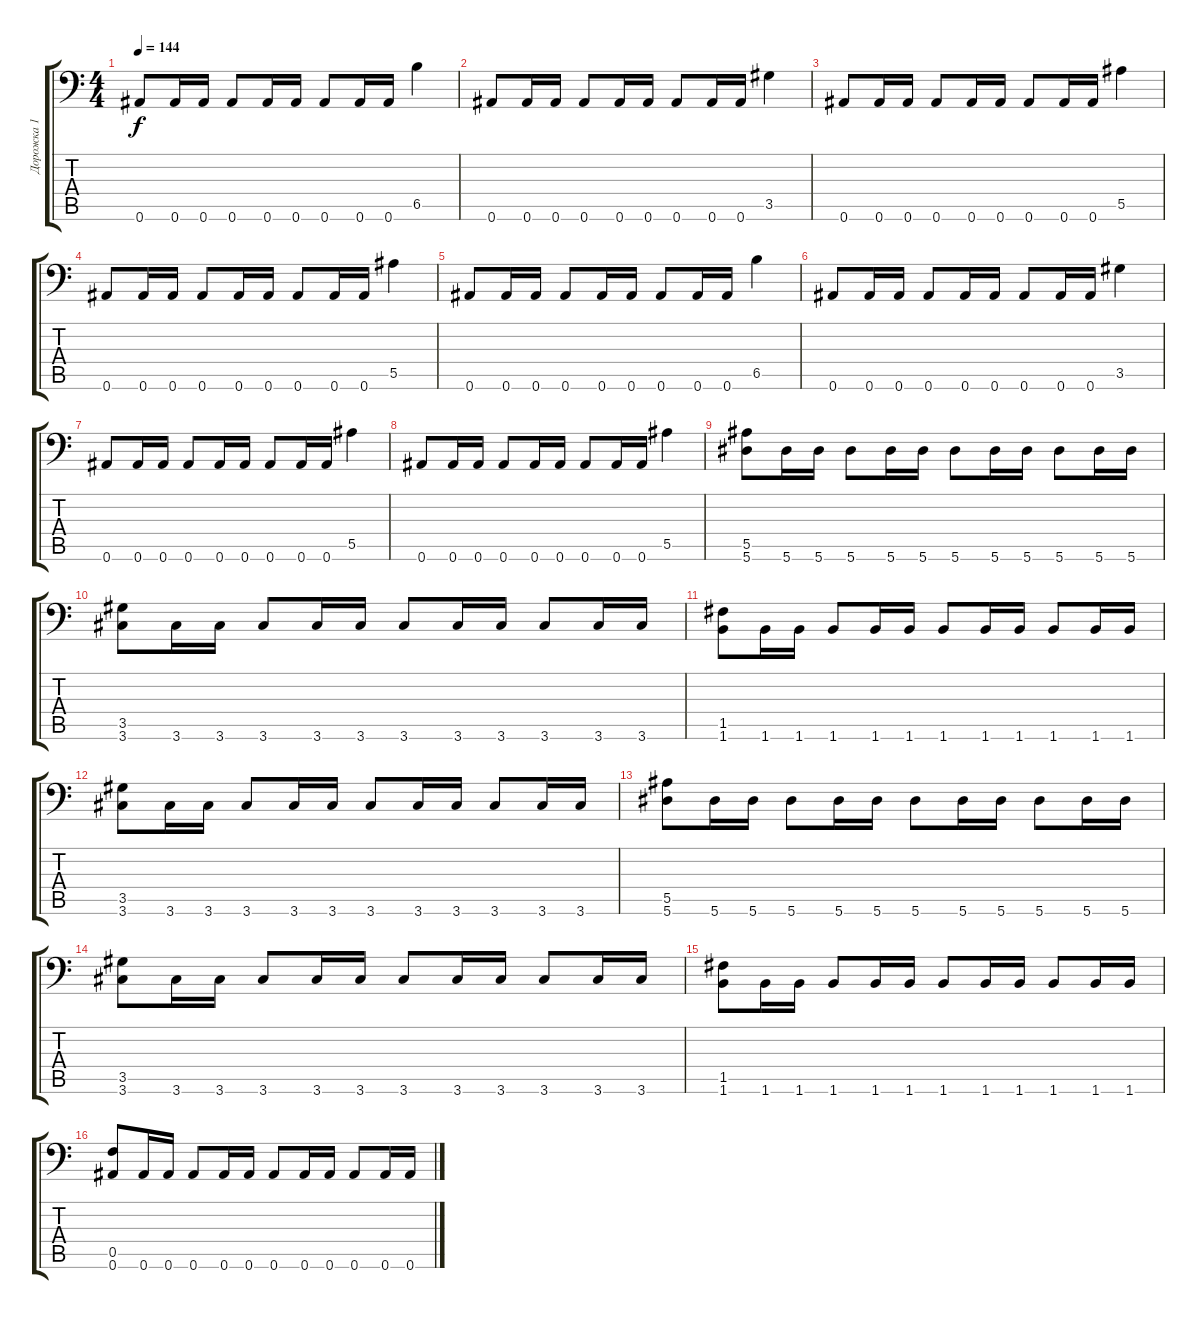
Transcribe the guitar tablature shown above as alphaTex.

\track ("Дорожка 1" "Дорожка 1") {instrument distortionguitar}
\staff {score tabs}
\tuning (C4 G3 Eb3 Bb2 F2 Bb1) {hide}
\ts (4 4)
\tempo 144
\clef f4
\ks c
0.6.8{dy f} 0.6.16 0.6.16 0.6.8 0.6.16 0.6.16 0.6.8 0.6.16 0.6.16 6.5.4 |
0.6.8 0.6.16 0.6.16 0.6.8 0.6.16 0.6.16 0.6.8 0.6.16 0.6.16 3.5.4 |
0.6.8 0.6.16 0.6.16 0.6.8 0.6.16 0.6.16 0.6.8 0.6.16 0.6.16 5.5.4 |
0.6.8 0.6.16 0.6.16 0.6.8 0.6.16 0.6.16 0.6.8 0.6.16 0.6.16 5.5.4 |
0.6.8 0.6.16 0.6.16 0.6.8 0.6.16 0.6.16 0.6.8 0.6.16 0.6.16 6.5.4 |
0.6.8 0.6.16 0.6.16 0.6.8 0.6.16 0.6.16 0.6.8 0.6.16 0.6.16 3.5.4 |
0.6.8 0.6.16 0.6.16 0.6.8 0.6.16 0.6.16 0.6.8 0.6.16 0.6.16 5.5.4 |
0.6.8 0.6.16 0.6.16 0.6.8 0.6.16 0.6.16 0.6.8 0.6.16 0.6.16 5.5.4 |
(5.5 5.6).8 5.6.16 5.6.16 5.6.8 5.6.16 5.6.16 5.6.8 5.6.16 5.6.16 5.6.8 5.6.16 5.6.16 |
(3.5 3.6).8 3.6.16 3.6.16 3.6.8 3.6.16 3.6.16 3.6.8 3.6.16 3.6.16 3.6.8 3.6.16 3.6.16 |
(1.5 1.6).8 1.6.16 1.6.16 1.6.8 1.6.16 1.6.16 1.6.8 1.6.16 1.6.16 1.6.8 1.6.16 1.6.16 |
(3.5 3.6).8 3.6.16 3.6.16 3.6.8 3.6.16 3.6.16 3.6.8 3.6.16 3.6.16 3.6.8 3.6.16 3.6.16 |
(5.5 5.6).8 5.6.16 5.6.16 5.6.8 5.6.16 5.6.16 5.6.8 5.6.16 5.6.16 5.6.8 5.6.16 5.6.16 |
(3.5 3.6).8 3.6.16 3.6.16 3.6.8 3.6.16 3.6.16 3.6.8 3.6.16 3.6.16 3.6.8 3.6.16 3.6.16 |
(1.5 1.6).8 1.6.16 1.6.16 1.6.8 1.6.16 1.6.16 1.6.8 1.6.16 1.6.16 1.6.8 1.6.16 1.6.16 |
(0.5 0.6).8 0.6.16 0.6.16 0.6.8 0.6.16 0.6.16 0.6.8 0.6.16 0.6.16 0.6.8 0.6.16 0.6.16
